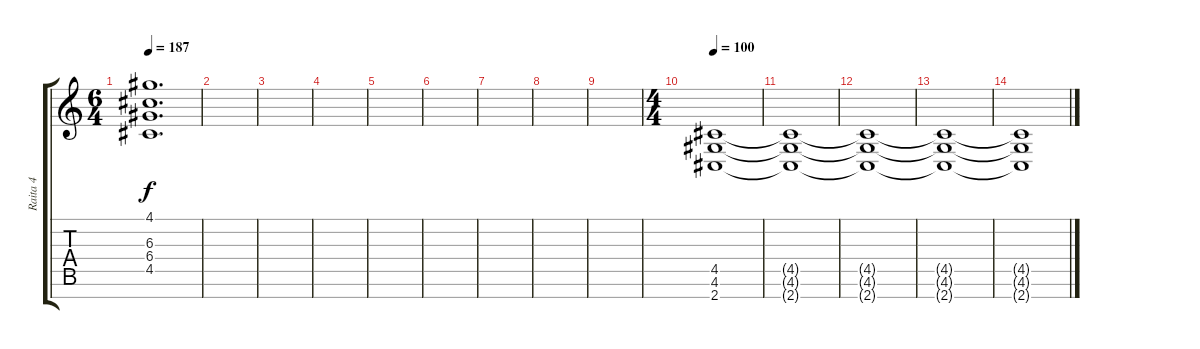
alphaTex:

\track ("Raita 4" "Raita 4") {instrument distortionguitar}
\staff {score tabs}
\tuning (E4 B3 G3 D3 A2 E2 B1) {hide}
\ts (6 4)
\tempo 187
\clef g2
\ks c
(4.1 6.3 6.4 4.5).1{d dy f} |
|
|
|
|
|
|
|
|
\ts (4 4)
\tempo 100
(4.5 4.6 2.7).1{volume 13} |
(4.5{t} 4.6{t} 2.7{t}).1 |
(4.5{t} 4.6{t} 2.7{t}).1{volume 0} |
(4.5{t} 4.6{t} 2.7{t}).1 |
(4.5{t} 4.6{t} 2.7{t}).1
